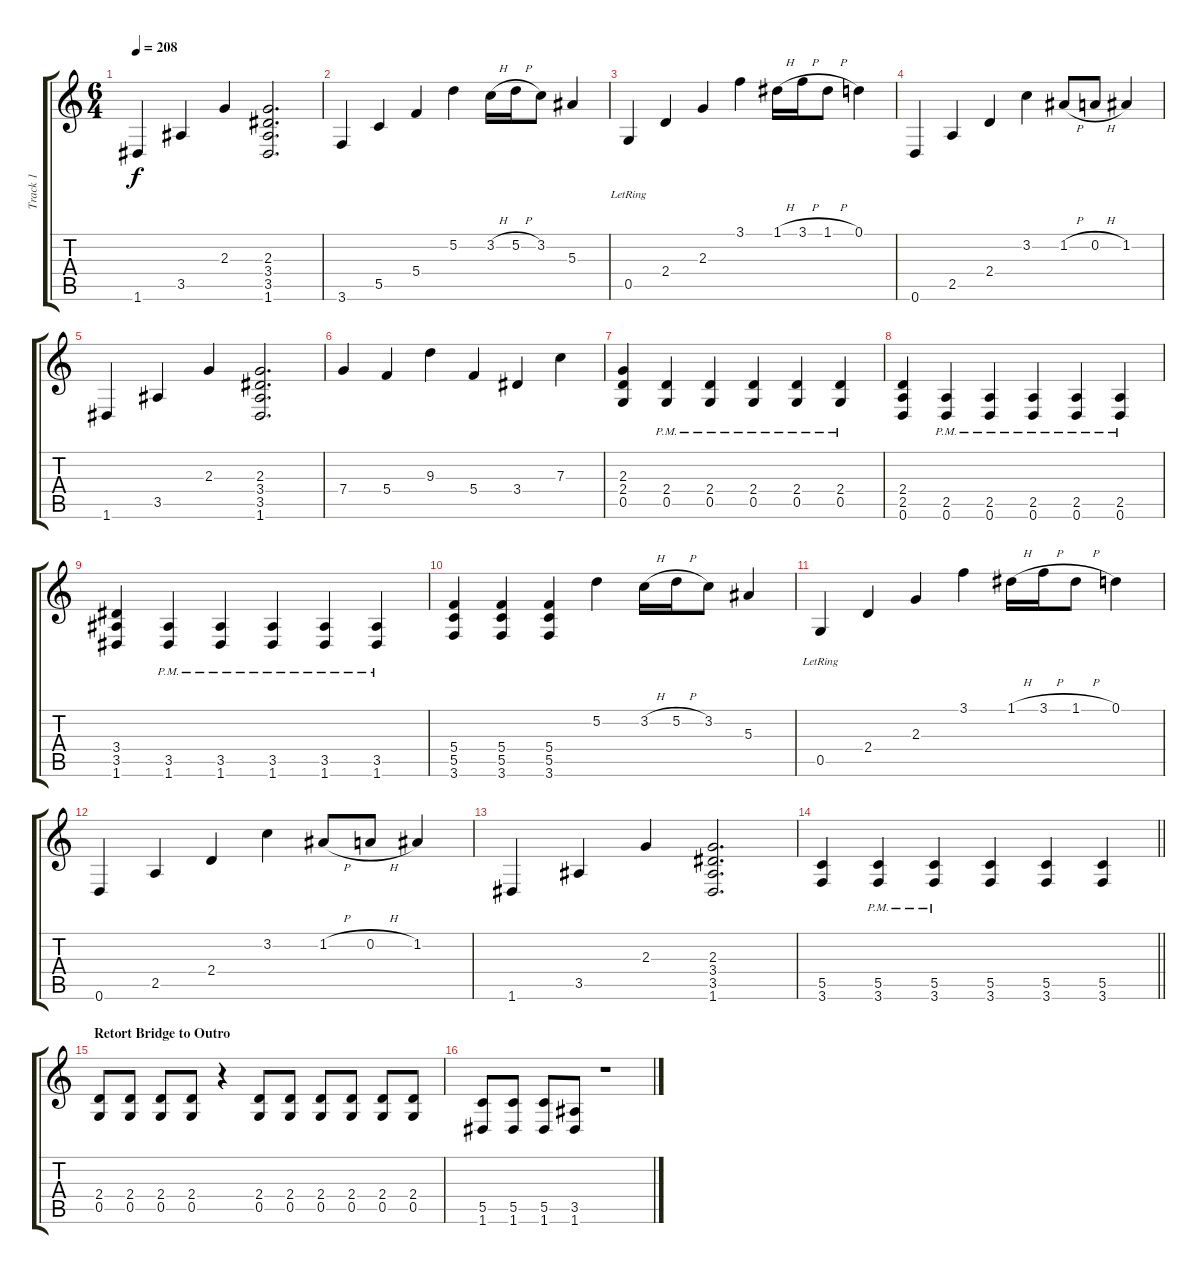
\track ("Track 1" "Track 1") {instrument distortionguitar}
\staff {score tabs}
\tuning (D4 A3 F3 C3 G2 D2) {hide}
\ts (6 4)
\tempo 208
\clef g2
\ks c
1.6.4{dy f} 3.5.4 2.3.4 (2.3 3.4 3.5 1.6).2{d} |
3.6.4 5.5.4 5.4.4 5.2.4 3.2{h}.16 5.2{h}.16 3.2.8 5.3.4 |
0.5{lr}.4 2.4.4 2.3.4 3.1.4 1.1{h}.16 3.1{h}.16 1.1{h}.8 0.1.4 |
0.6.4 2.5.4 2.4.4 3.2.4 1.2{h}.8 0.2{h}.8 1.2.4 |
1.6.4 3.5.4 2.3.4 (2.3 3.4 3.5 1.6).2{d} |
7.4.4 5.4.4 9.3.4 5.4.4 3.4.4 7.3.4 |
(2.3 2.4 0.5).4 (2.4{pm} 0.5{pm}).4 (2.4{pm} 0.5{pm}).4 (2.4{pm} 0.5{pm}).4 (2.4{pm} 0.5{pm}).4 (2.4 0.5{pm}).4 |
(2.4 2.5 0.6).4 (2.5{pm} 0.6{pm}).4 (2.5{pm} 0.6{pm}).4 (2.5{pm} 0.6{pm}).4 (2.5{pm} 0.6{pm}).4 (2.5{pm} 0.6{pm}).4 |
(3.4 3.5 1.6).4 (3.5{pm} 1.6{pm}).4 (3.5{pm} 1.6{pm}).4 (3.5{pm} 1.6{pm}).4 (3.5{pm} 1.6{pm}).4 (3.5{pm} 1.6{pm}).4 |
(5.4 5.5 3.6).4 (5.4 5.5 3.6).4 (5.4 5.5 3.6).4 5.2.4 3.2{h}.16 5.2{h}.16 3.2.8 5.3.4 |
0.5{lr}.4 2.4.4 2.3.4 3.1.4 1.1{h}.16 3.1{h}.16 1.1{h}.8 0.1.4 |
0.6.4 2.5.4 2.4.4 3.2.4 1.2{h}.8 0.2{h}.8 1.2.4 |
1.6.4 3.5.4 2.3.4 (2.3 3.4 3.5 1.6).2{d} |
\barLineRight lightlight
(5.5 3.6).4 (5.5{pm} 3.6{pm}).4 (5.5{pm} 3.6{pm}).4 (5.5 3.6).4 (5.5 3.6).4 (5.5 3.6).4 |
\section ("" "Retort Bridge to Outro")
(2.4 0.5).8 (2.4 0.5).8 (2.4 0.5).8 (2.4 0.5).8 r.4 (2.4 0.5).8 (2.4 0.5).8 (2.4 0.5).8 (2.4 0.5).8 (2.4 0.5).8 (2.4 0.5).8 |
(5.5 1.6).8 (5.5 1.6).8 (5.5 1.6).8 (3.5 1.6).8 r.1
